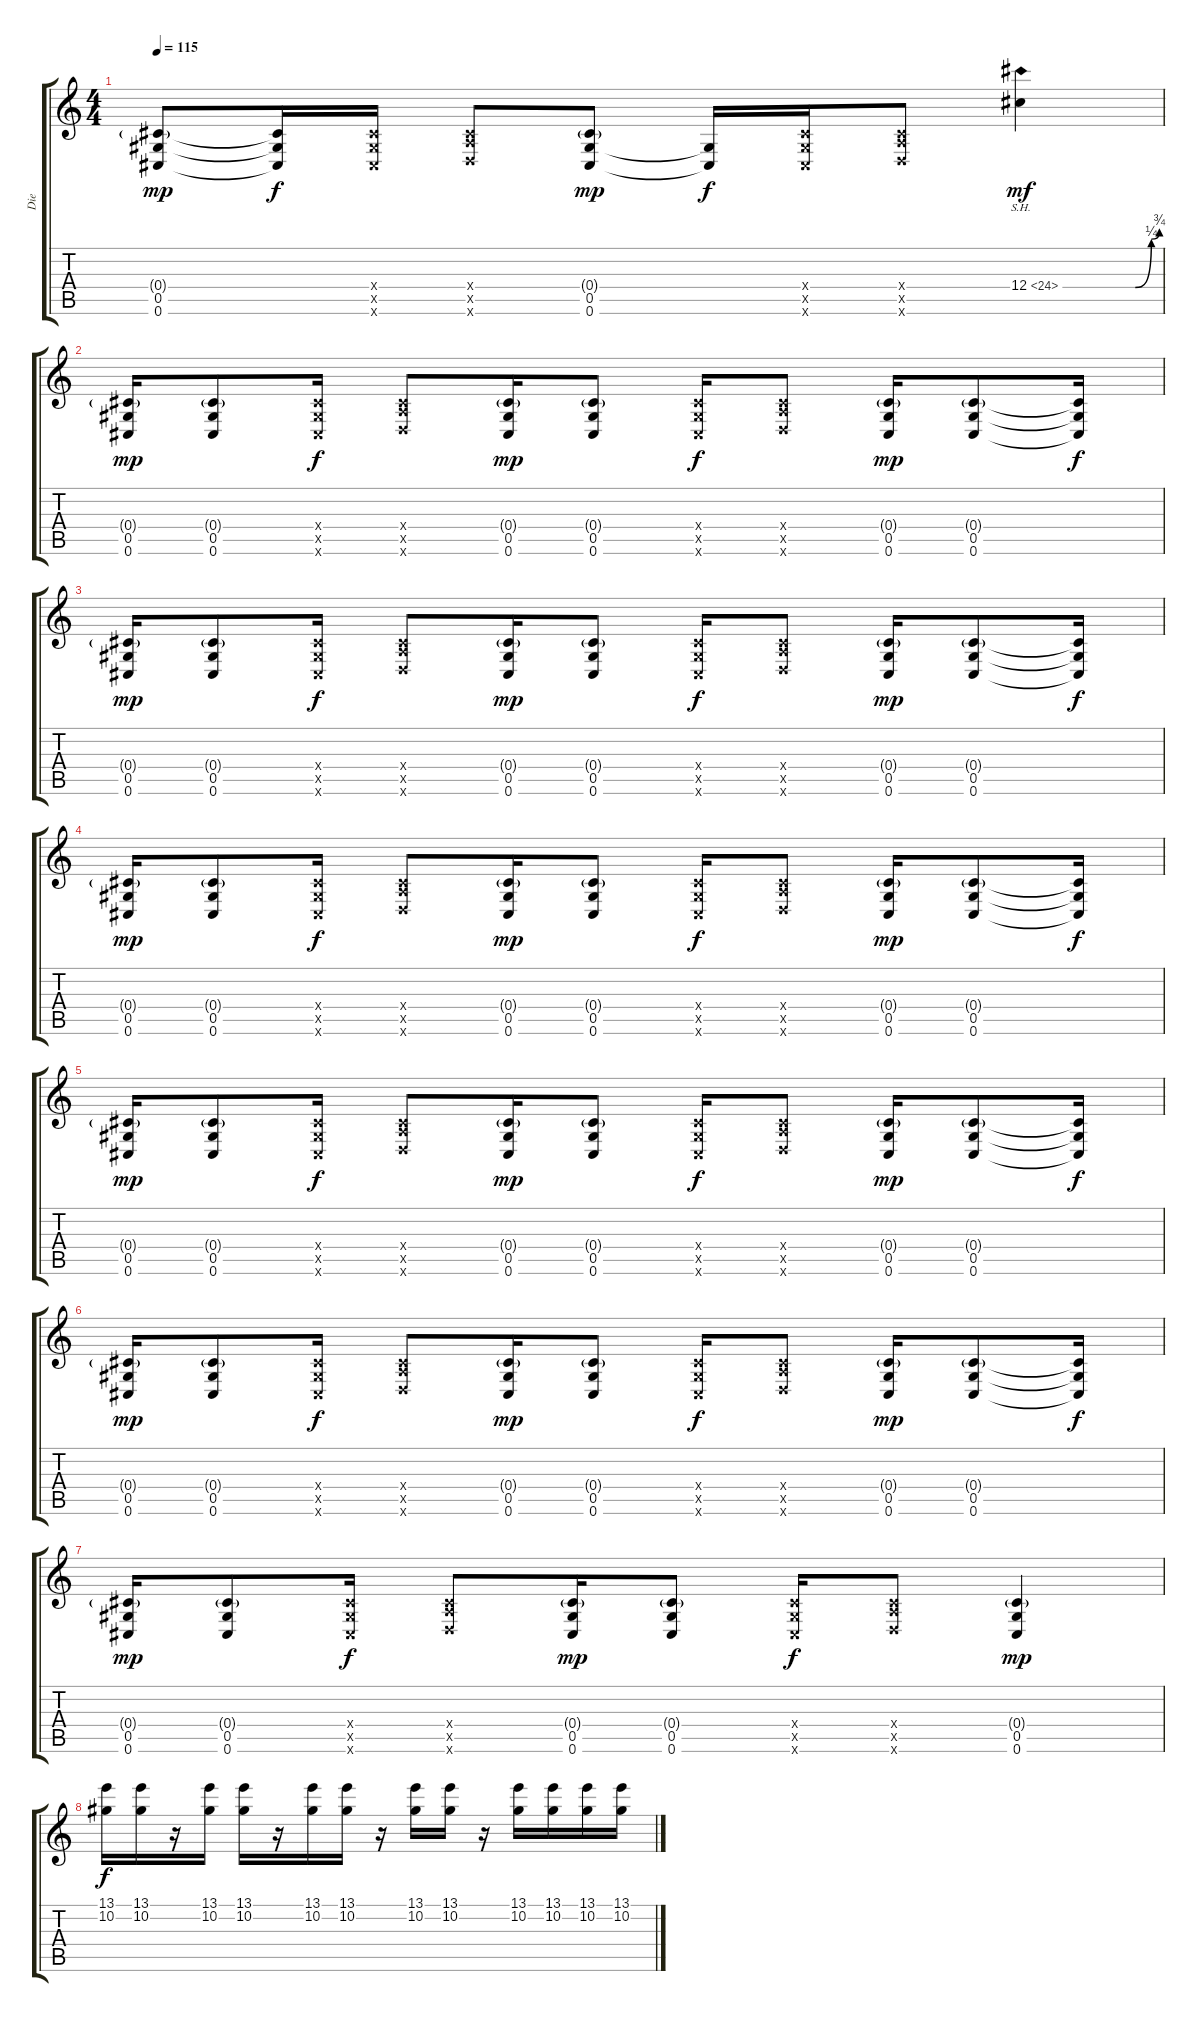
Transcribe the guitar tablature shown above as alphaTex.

\track ("Die" "Die") {instrument distortionguitar}
\staff {score tabs}
\tuning (Eb4 Bb3 Gb3 Db3 Ab2 Db2) {hide}
\ts (4 4)
\tempo 115
\clef g2
\ks c
(0.4{g} 0.5 0.6).8{dy mp} (0.4{t} 0.5{t} 0.6{t}).16{dy f} (0.4{x} 0.5{x} 0.6{x}).16 (0.4{x} 1.5{x} 1.6{x}).8 (0.4{g} 0.5 0.6).8{dy mp} (0.5{t} 0.6{t}).16{dy f} (0.4{x} 0.5{x} 0.6{x}).16 (0.4{x} 1.5{x} 1.6{x}).8 12.4{be (custom 0 0 45 0 55 1 60 3) sh 12}.4{dy mf} |
(0.4{g} 0.5 0.6).16{dy mp volume 12 balance 8 instrument distortionguitar} (0.4{g} 0.5 0.6).8 (0.4{x} 0.5{x} 0.6{x}).16{dy f} (0.4{x} 1.5{x} 1.6{x}).8 (0.4{g} 0.5 0.6).16{dy mp} (0.4{g} 0.5 0.6).8 (0.4{x} 0.5{x} 0.6{x}).16{dy f} (0.4{x} 1.5{x} 1.6{x}).8 (0.4{g} 0.5 0.6).16{dy mp} (0.4{g} 0.5 0.6).8 (0.4{t} 0.5{t} 0.6{t}).16{dy f} |
(0.4{g} 0.5 0.6).16{dy mp} (0.4{g} 0.5 0.6).8 (0.4{x} 0.5{x} 0.6{x}).16{dy f} (0.4{x} 1.5{x} 1.6{x}).8 (0.4{g} 0.5 0.6).16{dy mp} (0.4{g} 0.5 0.6).8 (0.4{x} 0.5{x} 0.6{x}).16{dy f} (0.4{x} 1.5{x} 1.6{x}).8 (0.4{g} 0.5 0.6).16{dy mp} (0.4{g} 0.5 0.6).8 (0.4{t} 0.5{t} 0.6{t}).16{dy f} |
(0.4{g} 0.5 0.6).16{dy mp} (0.4{g} 0.5 0.6).8 (0.4{x} 0.5{x} 0.6{x}).16{dy f} (0.4{x} 1.5{x} 1.6{x}).8 (0.4{g} 0.5 0.6).16{dy mp} (0.4{g} 0.5 0.6).8 (0.4{x} 0.5{x} 0.6{x}).16{dy f} (0.4{x} 1.5{x} 1.6{x}).8 (0.4{g} 0.5 0.6).16{dy mp} (0.4{g} 0.5 0.6).8 (0.4{t} 0.5{t} 0.6{t}).16{dy f} |
(0.4{g} 0.5 0.6).16{dy mp} (0.4{g} 0.5 0.6).8 (0.4{x} 0.5{x} 0.6{x}).16{dy f} (0.4{x} 1.5{x} 1.6{x}).8 (0.4{g} 0.5 0.6).16{dy mp} (0.4{g} 0.5 0.6).8 (0.4{x} 0.5{x} 0.6{x}).16{dy f} (0.4{x} 1.5{x} 1.6{x}).8 (0.4{g} 0.5 0.6).16{dy mp} (0.4{g} 0.5 0.6).8 (0.4{t} 0.5{t} 0.6{t}).16{dy f} |
(0.4{g} 0.5 0.6).16{dy mp} (0.4{g} 0.5 0.6).8 (0.4{x} 0.5{x} 0.6{x}).16{dy f} (0.4{x} 1.5{x} 1.6{x}).8 (0.4{g} 0.5 0.6).16{dy mp} (0.4{g} 0.5 0.6).8 (0.4{x} 0.5{x} 0.6{x}).16{dy f} (0.4{x} 1.5{x} 1.6{x}).8 (0.4{g} 0.5 0.6).16{dy mp} (0.4{g} 0.5 0.6).8 (0.4{t} 0.5{t} 0.6{t}).16{dy f} |
(0.4{g} 0.5 0.6).16{dy mp} (0.4{g} 0.5 0.6).8 (0.4{x} 0.5{x} 0.6{x}).16{dy f} (0.4{x} 1.5{x} 1.6{x}).8 (0.4{g} 0.5 0.6).16{dy mp} (0.4{g} 0.5 0.6).8 (0.4{x} 0.5{x} 0.6{x}).16{dy f} (0.4{x} 1.5{x} 1.6{x}).8 (0.4{g} 0.5 0.6).4{dy mp} |
(13.1 10.2).16{dy f volume 11 balance 12 instrument distortionguitar} (13.1 10.2).16 r.16 (13.1 10.2).16 (13.1 10.2).16 r.16 (13.1 10.2).16 (13.1 10.2).16 r.16 (13.1 10.2).16 (13.1 10.2).16 r.16 (13.1 10.2).16 (13.1 10.2).16 (13.1 10.2).16 (13.1 10.2).16
